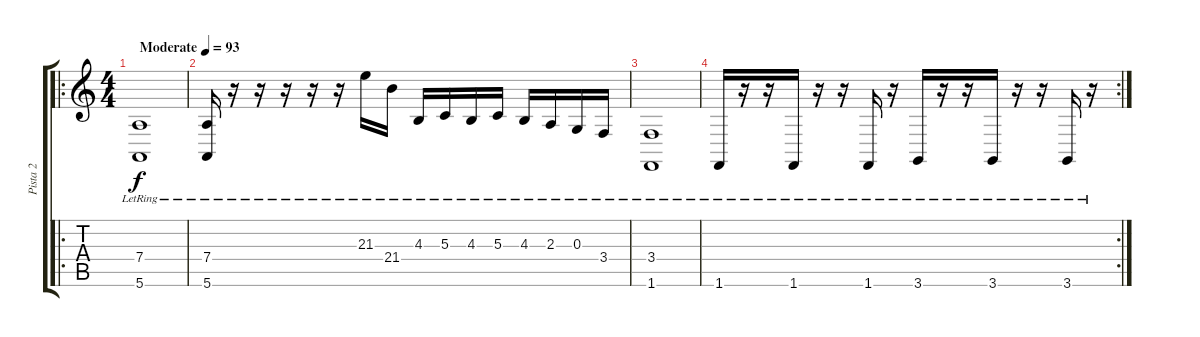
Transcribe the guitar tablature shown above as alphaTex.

\track ("Pista 2" "Pista 2") {instrument brightacousticpiano}
\staff {score tabs}
\tuning (E4 B3 G3 D3 A2 E2) {hide}
\ro
\ts (4 4)
\tempo (93 "Moderate")
\clef g2
\ks c
(7.4 5.6{lr}).1{dy f instrument brightacousticpiano} |
(7.4{lr} 5.6{lr}).16 r.16 r.16 r.16 r.16 r.16 21.3{lr}.16 21.4{lr}.16 4.3{lr}.16 5.3{lr}.16 4.3{lr}.16 5.3{lr}.16 4.3{lr}.16 2.3{lr}.16 0.3{lr}.16 3.4{lr}.16 |
(3.4{lr} 1.6{lr}).1 |
\rc 2
1.6{lr}.16 r.16 r.16 1.6{lr}.16 r.16 r.16 1.6{lr}.16 r.16 3.6{lr}.16 r.16 r.16 3.6{lr}.16 r.16 r.16 3.6{lr}.16 r.16
